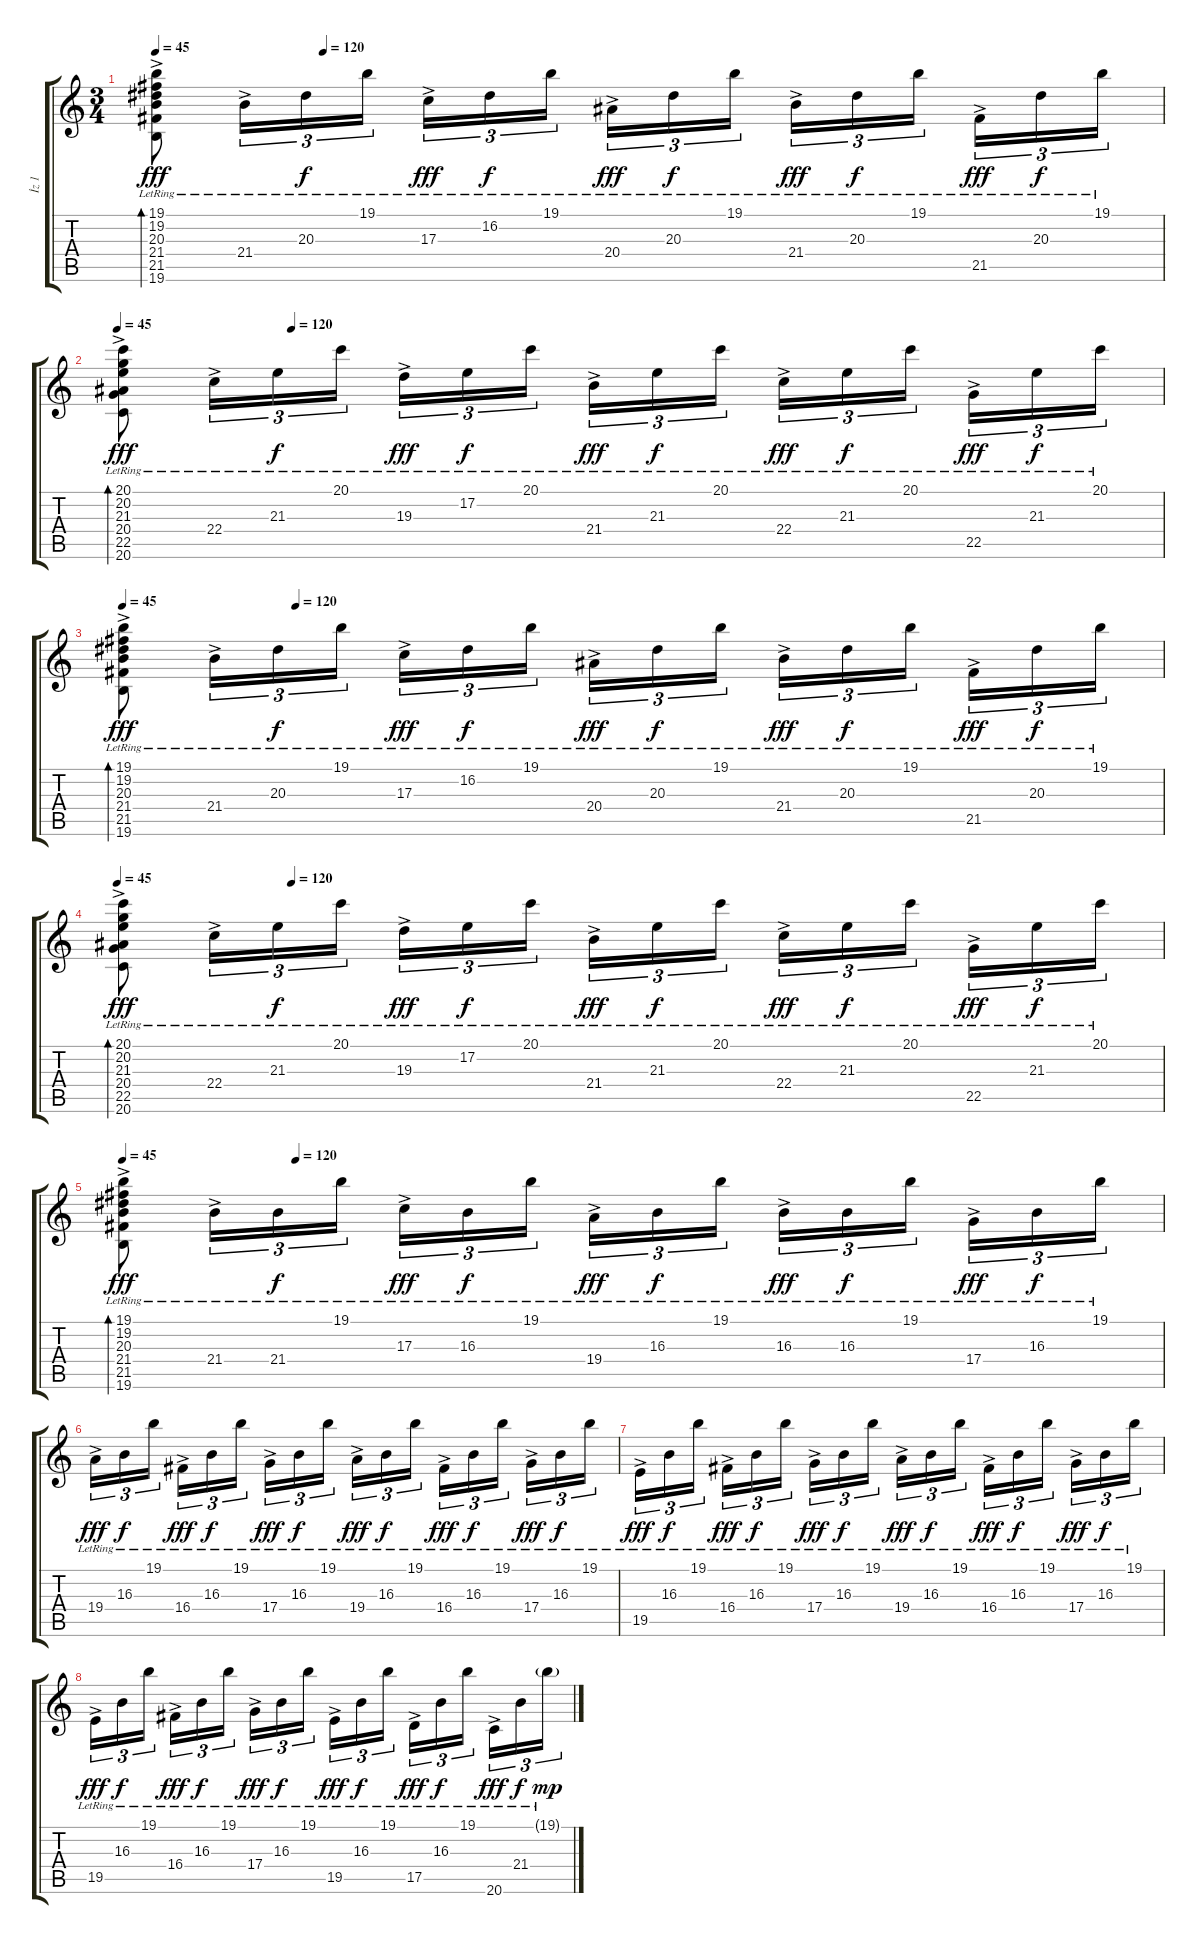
\track ("İz 1" "İz 1") {instrument stringensemble1}
\staff {score tabs}
\tuning (E4 B3 G3 D3 A2 E2) {hide}
\ts (3 4)
\tempo 45
\tempo (120 0.16666666666666666)
\clef g2
\ks c
(19.1{ac lr} 19.2{ac lr} 20.3{ac lr} 21.4{ac} 21.5{ac} 19.6{ac lr}).8{bd 120 dy fff} 21.4{ac lr}.16{tu (3 2)} 20.3{lr}.16{tu (3 2) dy f} 19.1{lr}.16{tu (3 2)} 17.3{ac lr}.16{tu (3 2) dy fff} 16.2{lr}.16{tu (3 2) dy f} 19.1{lr}.16{tu (3 2)} 20.4{ac lr}.16{tu (3 2) dy fff} 20.3{lr}.16{tu (3 2) dy f} 19.1{lr}.16{tu (3 2)} 21.4{ac lr}.16{tu (3 2) dy fff} 20.3{lr}.16{tu (3 2) dy f} 19.1{lr}.16{tu (3 2)} 21.5{ac lr}.16{tu (3 2) dy fff} 20.3{lr}.16{tu (3 2) dy f} 19.1{lr}.16{tu (3 2)} |
\tempo 45
\tempo (120 0.16666666666666666)
(20.1{ac lr} 20.2{ac lr} 21.3{ac lr} 20.4{ac} 22.5{ac} 20.6{ac lr}).8{bd 120 dy fff} 22.4{ac lr}.16{tu (3 2)} 21.3{lr}.16{tu (3 2) dy f} 20.1{lr}.16{tu (3 2)} 19.3{ac lr}.16{tu (3 2) dy fff} 17.2{lr}.16{tu (3 2) dy f} 20.1{lr}.16{tu (3 2)} 21.4{ac lr}.16{tu (3 2) dy fff} 21.3{lr}.16{tu (3 2) dy f} 20.1{lr}.16{tu (3 2)} 22.4{ac lr}.16{tu (3 2) dy fff} 21.3{lr}.16{tu (3 2) dy f} 20.1{lr}.16{tu (3 2)} 22.5{ac lr}.16{tu (3 2) dy fff} 21.3{lr}.16{tu (3 2) dy f} 20.1{lr}.16{tu (3 2)} |
\tempo 45
\tempo (120 0.16666666666666666)
(19.1{ac lr} 19.2{ac lr} 20.3{ac lr} 21.4{ac} 21.5{ac} 19.6{ac lr}).8{bd 120 dy fff} 21.4{ac lr}.16{tu (3 2)} 20.3{lr}.16{tu (3 2) dy f} 19.1{lr}.16{tu (3 2)} 17.3{ac lr}.16{tu (3 2) dy fff} 16.2{lr}.16{tu (3 2) dy f} 19.1{lr}.16{tu (3 2)} 20.4{ac lr}.16{tu (3 2) dy fff} 20.3{lr}.16{tu (3 2) dy f} 19.1{lr}.16{tu (3 2)} 21.4{ac lr}.16{tu (3 2) dy fff} 20.3{lr}.16{tu (3 2) dy f} 19.1{lr}.16{tu (3 2)} 21.5{ac lr}.16{tu (3 2) dy fff} 20.3{lr}.16{tu (3 2) dy f} 19.1{lr}.16{tu (3 2)} |
\tempo 45
\tempo (120 0.16666666666666666)
(20.1{ac lr} 20.2{ac lr} 21.3{ac lr} 20.4{ac} 22.5{ac} 20.6{ac lr}).8{bd 120 dy fff} 22.4{ac lr}.16{tu (3 2)} 21.3{lr}.16{tu (3 2) dy f} 20.1{lr}.16{tu (3 2)} 19.3{ac lr}.16{tu (3 2) dy fff} 17.2{lr}.16{tu (3 2) dy f} 20.1{lr}.16{tu (3 2)} 21.4{ac lr}.16{tu (3 2) dy fff} 21.3{lr}.16{tu (3 2) dy f} 20.1{lr}.16{tu (3 2)} 22.4{ac lr}.16{tu (3 2) dy fff} 21.3{lr}.16{tu (3 2) dy f} 20.1{lr}.16{tu (3 2)} 22.5{ac lr}.16{tu (3 2) dy fff} 21.3{lr}.16{tu (3 2) dy f} 20.1{lr}.16{tu (3 2)} |
\tempo 45
\tempo (120 0.16666666666666666)
(19.1{ac} 19.2{ac} 20.3{ac} 21.4{ac} 21.5{ac} 19.6{ac lr}).8{bd 120 dy fff} 21.4{ac lr}.16{tu (3 2)} 21.4{lr}.16{tu (3 2) dy f} 19.1{lr}.16{tu (3 2)} 17.3{ac lr}.16{tu (3 2) dy fff} 16.3{lr}.16{tu (3 2) dy f} 19.1{lr}.16{tu (3 2)} 19.4{ac lr}.16{tu (3 2) dy fff} 16.3{lr}.16{tu (3 2) dy f} 19.1{lr}.16{tu (3 2)} 16.3{ac lr}.16{tu (3 2) dy fff} 16.3{lr}.16{tu (3 2) dy f} 19.1{lr}.16{tu (3 2)} 17.4{ac lr}.16{tu (3 2) dy fff} 16.3{lr}.16{tu (3 2) dy f} 19.1{lr}.16{tu (3 2)} |
19.4{ac lr}.16{tu (3 2) dy fff} 16.3{lr}.16{tu (3 2) dy f} 19.1{lr}.16{tu (3 2)} 16.4{ac lr}.16{tu (3 2) dy fff} 16.3{lr}.16{tu (3 2) dy f} 19.1{lr}.16{tu (3 2)} 17.4{ac lr}.16{tu (3 2) dy fff} 16.3{lr}.16{tu (3 2) dy f} 19.1{lr}.16{tu (3 2)} 19.4{ac lr}.16{tu (3 2) dy fff} 16.3{lr}.16{tu (3 2) dy f} 19.1{lr}.16{tu (3 2)} 16.4{ac lr}.16{tu (3 2) dy fff} 16.3{lr}.16{tu (3 2) dy f} 19.1{lr}.16{tu (3 2)} 17.4{ac lr}.16{tu (3 2) dy fff} 16.3{lr}.16{tu (3 2) dy f} 19.1{lr}.16{tu (3 2)} |
19.5{ac lr}.16{tu (3 2) dy fff} 16.3{lr}.16{tu (3 2) dy f} 19.1{lr}.16{tu (3 2)} 16.4{ac lr}.16{tu (3 2) dy fff} 16.3{lr}.16{tu (3 2) dy f} 19.1{lr}.16{tu (3 2)} 17.4{ac lr}.16{tu (3 2) dy fff} 16.3{lr}.16{tu (3 2) dy f} 19.1{lr}.16{tu (3 2)} 19.4{ac lr}.16{tu (3 2) dy fff} 16.3{lr}.16{tu (3 2) dy f} 19.1{lr}.16{tu (3 2)} 16.4{ac lr}.16{tu (3 2) dy fff} 16.3{lr}.16{tu (3 2) dy f} 19.1{lr}.16{tu (3 2)} 17.4{ac lr}.16{tu (3 2) dy fff} 16.3{lr}.16{tu (3 2) dy f} 19.1{lr}.16{tu (3 2)} |
19.5{ac lr}.16{tu (3 2) dy fff} 16.3{lr}.16{tu (3 2) dy f} 19.1{lr}.16{tu (3 2)} 16.4{ac lr}.16{tu (3 2) dy fff} 16.3{lr}.16{tu (3 2) dy f} 19.1{lr}.16{tu (3 2)} 17.4{ac lr}.16{tu (3 2) dy fff} 16.3{lr}.16{tu (3 2) dy f} 19.1{lr}.16{tu (3 2)} 19.5{ac lr}.16{tu (3 2) dy fff} 16.3{lr}.16{tu (3 2) dy f} 19.1{lr}.16{tu (3 2)} 17.5{ac lr}.16{tu (3 2) dy fff} 16.3{lr}.16{tu (3 2) dy f} 19.1{lr}.16{tu (3 2)} 20.6{ac lr}.16{tu (3 2) dy fff} 21.4{lr}.16{tu (3 2) dy f} 19.1{g lr}.16{tu (3 2) dy mp}
